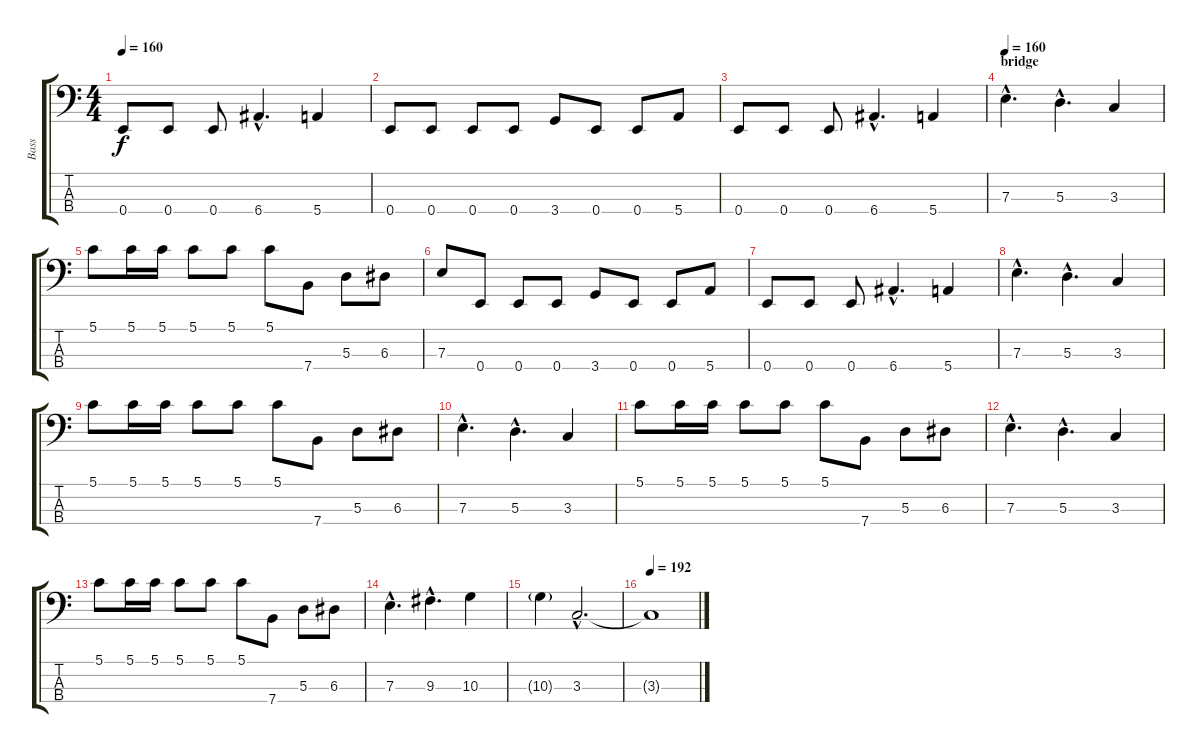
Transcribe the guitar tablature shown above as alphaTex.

\track ("Bass" "Bass") {instrument electricbasspick}
\staff {score tabs}
\tuning (G2 D2 A1 E1) {hide}
\ts (4 4)
\tempo 160
\clef f4
\ks c
0.4.8{dy f} 0.4.8 0.4.8 6.4{hac}.4{d} 5.4.4 |
0.4.8 0.4.8 0.4.8 0.4.8 3.4.8 0.4.8 0.4.8 5.4.8 |
0.4.8 0.4.8 0.4.8 6.4{hac}.4{d} 5.4.4 |
\section ("" "bridge")
\tempo 160
7.3{hac}.4{d} 5.3{hac}.4{d} 3.3.4 |
5.1.8 5.1.16 5.1.16 5.1.8 5.1.8 5.1.8 7.4.8 5.3.8 6.3.8 |
7.3.8 0.4.8 0.4.8 0.4.8 3.4.8 0.4.8 0.4.8 5.4.8 |
0.4.8 0.4.8 0.4.8 6.4{hac}.4{d} 5.4.4 |
7.3{hac}.4{d} 5.3{hac}.4{d} 3.3.4 |
5.1.8 5.1.16 5.1.16 5.1.8 5.1.8 5.1.8 7.4.8 5.3.8 6.3.8 |
7.3{hac}.4{d} 5.3{hac}.4{d} 3.3.4 |
5.1.8 5.1.16 5.1.16 5.1.8 5.1.8 5.1.8 7.4.8 5.3.8 6.3.8 |
7.3{hac}.4{d} 5.3{hac}.4{d} 3.3.4 |
5.1.8 5.1.16 5.1.16 5.1.8 5.1.8 5.1.8 7.4.8 5.3.8 6.3.8 |
7.3{hac}.4{d} 9.3{hac}.4{d} 10.3.4 |
10.3{g}.4 3.3{hac}.2{d} |
\tempo 192
3.3{t}.1
